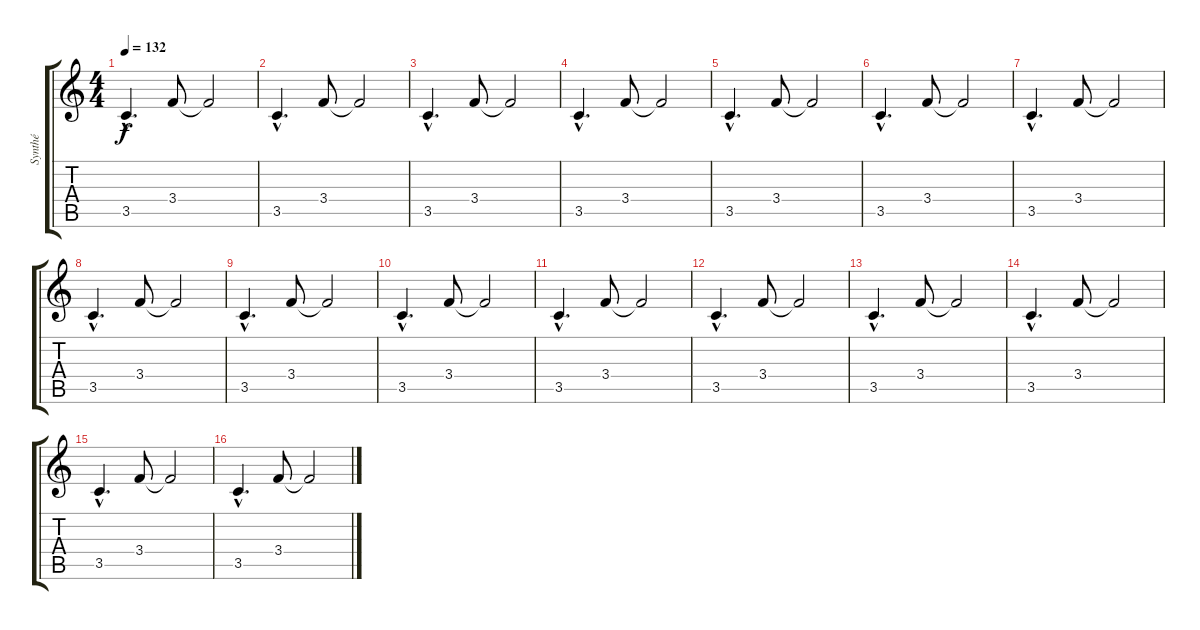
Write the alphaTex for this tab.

\track ("Synthé" "Synthé") {instrument synthstrings1}
\staff {score tabs}
\tuning (E5 B4 G4 D4 A3 E3) {hide}
\ts (4 4)
\tempo 132
\clef g2
\ks c
3.5{hac}.4{d dy f} 3.4.8 3.4{t}.2 |
3.5{hac}.4{d} 3.4.8 3.4{t}.2 |
3.5{hac}.4{d} 3.4.8 3.4{t}.2 |
3.5{hac}.4{d} 3.4.8 3.4{t}.2 |
3.5{hac}.4{d} 3.4.8 3.4{t}.2 |
3.5{hac}.4{d} 3.4.8 3.4{t}.2 |
3.5{hac}.4{d} 3.4.8 3.4{t}.2 |
3.5{hac}.4{d} 3.4.8 3.4{t}.2 |
3.5{hac}.4{d} 3.4.8 3.4{t}.2 |
3.5{hac}.4{d} 3.4.8 3.4{t}.2 |
3.5{hac}.4{d} 3.4.8 3.4{t}.2 |
3.5{hac}.4{d} 3.4.8 3.4{t}.2 |
3.5{hac}.4{d} 3.4.8 3.4{t}.2 |
3.5{hac}.4{d} 3.4.8 3.4{t}.2 |
3.5{hac}.4{d} 3.4.8 3.4{t}.2 |
3.5{hac}.4{d} 3.4.8 3.4{t}.2
